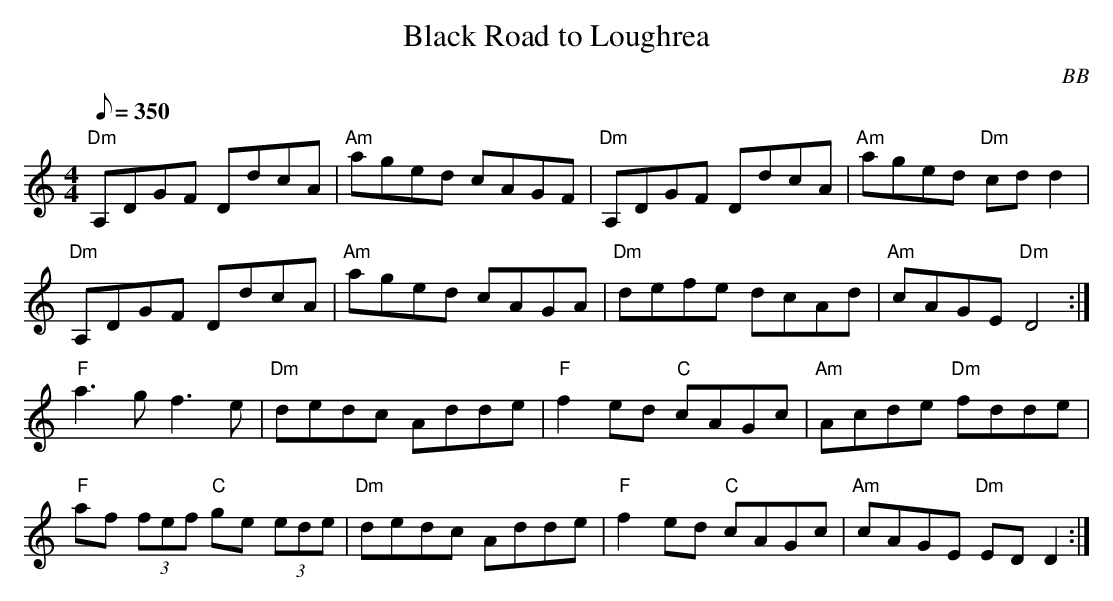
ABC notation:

X:1
T: Black Road to Loughrea
C: BB
M: 4/4
Q: 1/8=350
L: 1/8
K: Ddor
"Dm"A,DGF DdcA|"Am"aged cAGF|"Dm"A,DGF DdcA|"Am"aged "Dm"cd d2|
"Dm"A,DGF DdcA|"Am"aged cAGA|"Dm"defe dcAd|"Am"cAGE "Dm"D4 :|
"F"a3 g f3 e|"Dm"dedc Adde|"F"f2 ed "C"cAGc|"Am"Acde "Dm"fdde|
"F"af (3fef "C"ge (3ede|"Dm"dedc Adde|"F"f2 ed "C"cAGc|"Am"cAGE "Dm"ED D2 :|
